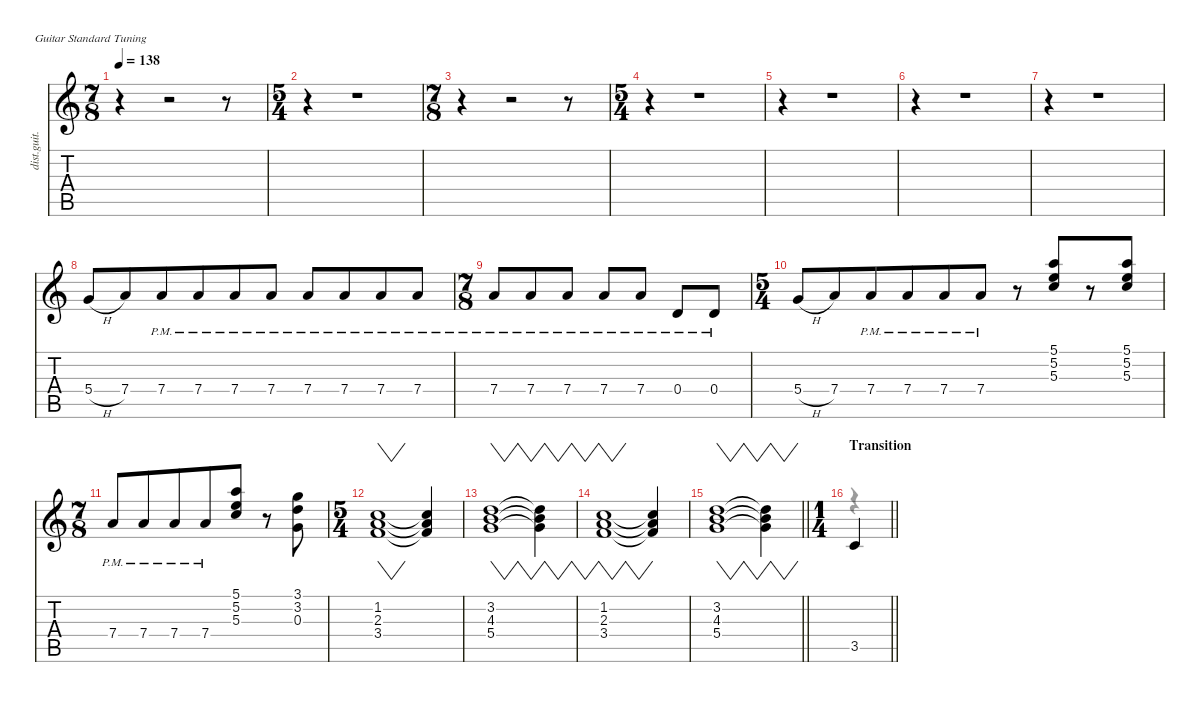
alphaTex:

\defaultSystemsLayout 4
\hideDynamics
\bracketExtendMode nobrackets
\track ("Sylvain" "dist.guit.") {instrument distortionguitar}
\staff {score tabs}
\tuning (E4 B3 G3 D3 A2 E2)
\voice
\ts (7 8)
\beaming (8 3 2 2)
\tempo 138
\clef g2
\ks aminor
r.4{dy f beam Down} r.2{beam Down} r.8{beam Down} |
\ts (5 4)
\beaming (8 6 4)
r.4{beam Down} r.1{beam Down} |
\ts (7 8)
\beaming (8 6 4)
r.4{beam Down} r.2{beam Down} r.8{beam Down} |
\ts (5 4)
\beaming (8 6 4)
r.4{beam Down} r.1{beam Down} |
r.4{beam Down} r.1{beam Down} |
r.4{beam Down} r.1{beam Down} |
r.4{beam Down} r.1{beam Down} |
5.4{h}.8{beam Up} 7.4.8{beam Up} 7.4{pm}.8{beam Up} 7.4{pm}.8{beam Up} 7.4{pm}.8{beam Up} 7.4{pm}.8{beam Up} 7.4{pm}.8{beam Up} 7.4{pm}.8{beam Up} 7.4{pm}.8{beam Up} 7.4{pm}.8{beam Up} |
\ts (7 8)
\beaming (8 3 2 2)
7.4{pm}.8{beam Up} 7.4{pm}.8{beam Up} 7.4{pm}.8{beam Up} 7.4{pm}.8{beam Up} 7.4{pm}.8{beam Up} 0.4{pm}.8{beam Up} 0.4{pm}.8{beam Up} |
\ts (5 4)
\beaming (8 6 4)
5.4{h}.8{beam Up} 7.4.8{beam Up} 7.4{pm}.8{beam Up} 7.4{pm}.8{beam Up} 7.4{pm}.8{beam Up} 7.4{pm}.8{beam Up} r.8{beam Up} (5.3 5.2 5.1).8{beam Down} r.8{beam Down} (5.3 5.2 5.1).8{beam Down} |
\ts (7 8)
\beaming (8 6 4)
7.4{pm}.8{beam Up} 7.4{pm}.8{beam Up} 7.4{pm}.8{beam Up} 7.4{pm}.8{beam Up} (5.3 5.2 5.1).8{beam Up} r.8{beam Up} (3.1 3.2 0.3).8{beam Down} |
\ts (5 4)
\beaming (8 6 4)
(1.2 2.3 3.4).1{vw beam Up} (3.4{t} 2.3{t} 1.2{t}).4{beam Up} |
(3.2 4.3 5.4).1{vw beam Down} (5.4{t} 4.3{t} 3.2{t}).4{vw beam Down} |
(1.2 2.3 3.4).1{vw beam Up} (3.4{t} 2.3{t} 1.2{t}).4{beam Up} |
\barLineRight lightlight
(3.2 4.3 5.4).1{vw beam Down} (5.4{t} 4.3{t} 3.2{t}).4{vw beam Down} |
\ts (1 4)
\beaming (8 2)
\section ("" "Transition")
\barLineRight lightlight
3.5.4{beam Up}
\voice
\clef g2
\ottava regular
\simile none
\ks aminor
|
|
|
|
|
|
|
|
|
|
|
|
|
|
\barLineRight lightlight
|
\barLineRight lightlight
r.4{dy mf beam Down}
